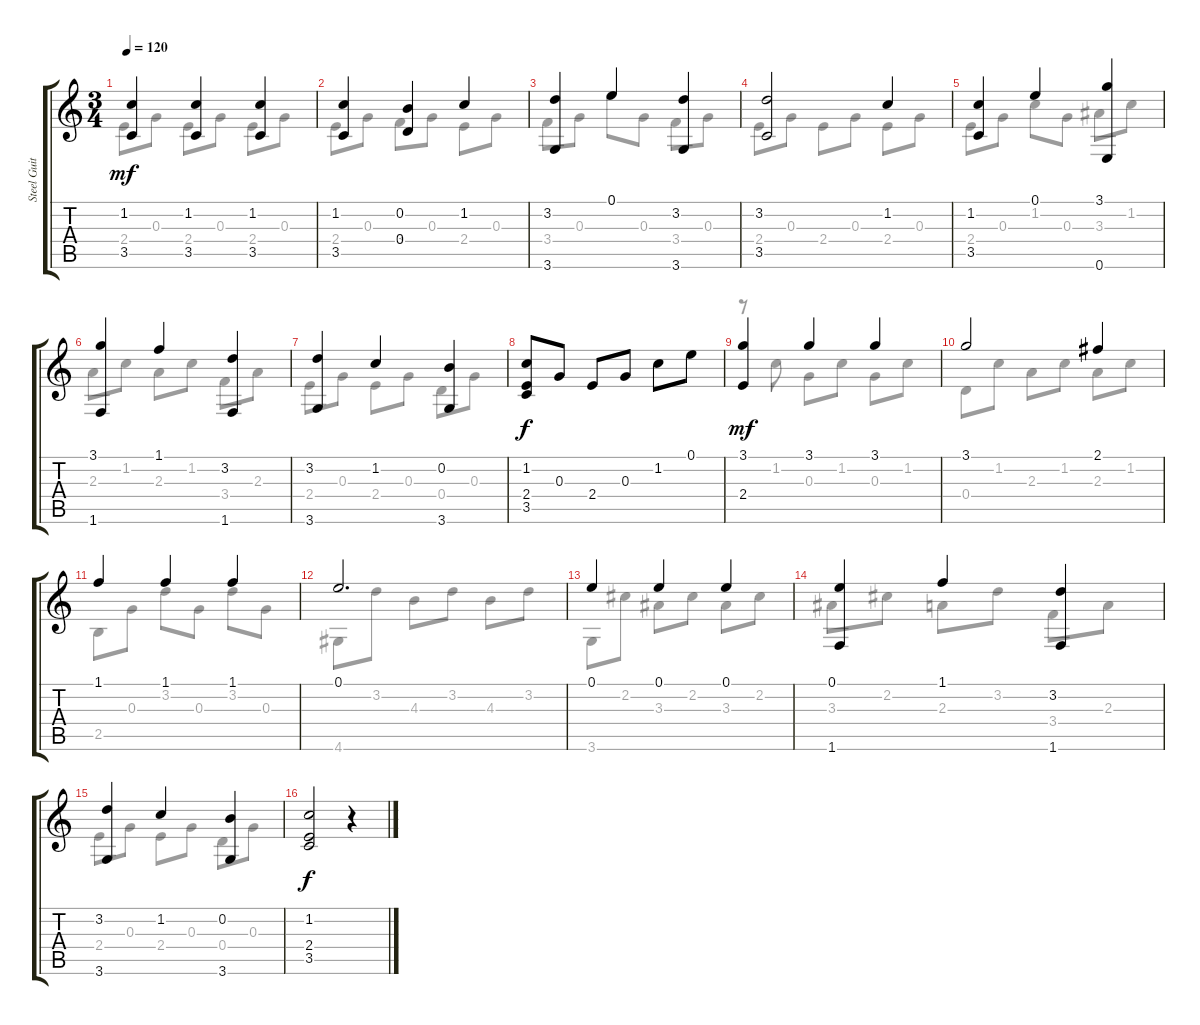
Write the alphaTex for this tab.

\track ("Steel Guitar" "Steel Guit") {instrument acousticguitarnylon}
\staff {score tabs}
\tuning (E4 B3 G3 D3 A2 E2) {hide}
\voice
\ts (3 4)
\tempo 120
\clef g2
\ks c
(1.2 3.5).4{dy mf} (1.2 3.5).4 (1.2 3.5).4 |
(1.2 3.5).4 (0.2 0.4).4 1.2.4 |
(3.2 3.6).4 0.1.4 (3.2 3.6).4 |
(3.2 3.5).2 1.2.4 |
(1.2 3.5).4 0.1.4 (3.1 0.6).4 |
(3.1 1.6).4 1.1.4 (3.2 1.6).4 |
(3.2 3.6).4 1.2.4 (0.2 3.6).4 |
(1.2 2.4 3.5).8{dy f} 0.3.8 2.4.8 0.3.8 1.2.8 0.1.8 |
(3.1 2.4).4{dy mf} 3.1.4 3.1.4 |
3.1.2 2.1.4 |
1.1.4 1.1.4 1.1.4 |
0.1.2{d} |
0.1.4 0.1.4 0.1.4 |
(0.1 1.6).4 1.1.4 (3.2 1.6).4 |
(3.2 3.6).4 1.2.4 (0.2 3.6).4 |
(1.2 2.4 3.5).2{dy f} r.4
\voice
\clef g2
\ottava regular
\simile none
\ks c
2.4.8{dy mf} 0.3.8 2.4.8 0.3.8 2.4.8 0.3.8 |
2.4.8 0.3.8 3.4.8 0.3.8 2.4.8 0.3.8 |
3.4.8 0.3.8 0.1.8 0.3.8 3.4.8 0.3.8 |
2.4.8 0.3.8 2.4.8 0.3.8 2.4.8 0.3.8 |
2.4.8 0.3.8 1.2.8 0.3.8 3.3.8 1.2.8 |
2.3.8 1.2.8 2.3.8 1.2.8 3.4.8 2.3.8 |
2.4.8 0.3.8 2.4.8 0.3.8 0.4.8 0.3.8 |
|
r.8 1.2.8 0.3.8 1.2.8 0.3.8 1.2.8 |
0.4.8 1.2.8 2.3.8 1.2.8 2.3.8 1.2.8 |
2.5.8 0.3.8 3.2.8 0.3.8 3.2.8 0.3.8 |
4.6.8 3.2.8 4.3.8 3.2.8 4.3.8 3.2.8 |
3.6.8 2.2.8 3.3.8 2.2.8 3.3.8 2.2.8 |
3.3.8 2.2.8 2.3.8 3.2.8 3.4.8 2.3.8 |
2.4.8 0.3.8 2.4.8 0.3.8 0.4.8 0.3.8 |
